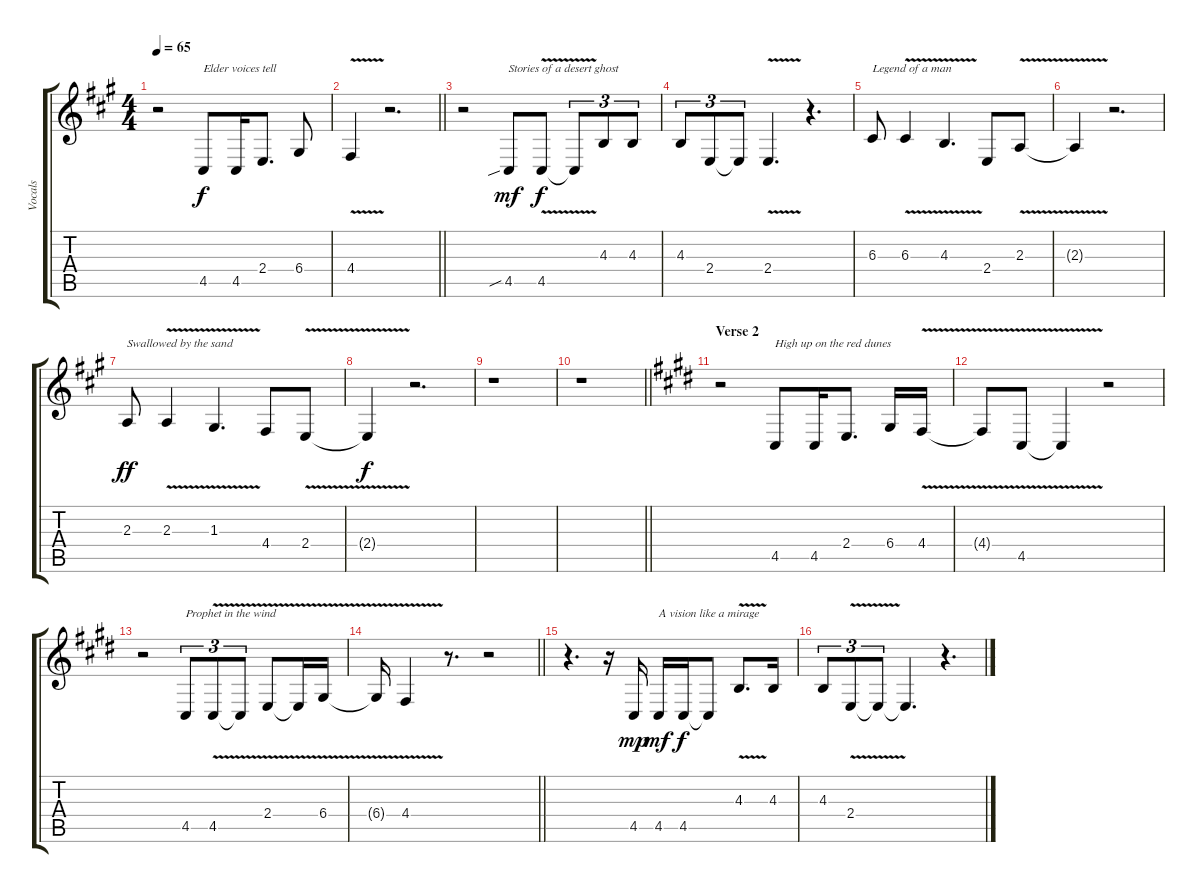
\track ("Vocals" "Vocals") {instrument pad4choir}
\staff {score tabs}
\tuning (E4 B3 G3 D3 A2 E2) {hide}
\ts (4 4)
\tempo 65
\clef g2
\ks f#minor
r.2{dy mf} 4.5.8{txt "Elder voices tell" dy f} 4.5.16 2.4.8{d} 6.4.8 |
\barLineRight lightlight
4.4{v}.4 r.2{d} |
\section ("" "")
r.2 4.5{sib}.8{txt "Stories of a desert ghost " dy mf} 4.5{v}.8{dy f} 4.5{t}.8{tu (3 2)} 4.3.8{tu (3 2)} 4.3.8{tu (3 2)} |
4.3.8{tu (3 2)} 2.4.8{tu (3 2)} 2.4{t}.8{tu (3 2)} 2.4{v}.4{d} r.4{d} |
6.3.8{txt "Legend of a man"} 6.3{v}.4 4.3{v}.4{d} 2.4.8 2.3{v}.8 |
2.3{t}.4 r.2{d} |
2.3.8{txt "Swallowed by the sand" dy ff} 2.3{v}.4 1.3{v}.4{d} 4.4.8 2.4{v}.8 |
2.4{t}.4{dy f} r.2{d} |
r.1 |
\barLineRight lightlight
r.1 |
\section ("" "Verse 2")
\ks c#minor
r.2 4.5.8{txt "High up on the red dunes"} 4.5.16 2.4.8{d} 6.4.16 4.4{v}.16 |
4.4{t}.8 4.5{v}.8 4.5{t}.4 r.2 |
r.2 4.5.8{tu (3 2) txt "Prophet in the wind"} 4.5{v}.8{tu (3 2)} 4.5{t}.8{tu (3 2)} 2.4{v}.8 2.4{t}.16 6.4{v}.16 |
\barLineRight lightlight
6.4{t}.16 4.4{v}.4 r.8{d} r.2 |
\section ("" "")
r.4{d} r.16 4.5.16{dy mp} 4.5.16{txt "A vision like a mirage" dy mf} 4.5.16{dy f} 4.5{t}.8 4.3{v}.8{d} 4.3.16 |
4.3.8{tu (3 2)} 2.4{v}.8{tu (3 2)} 2.4{t}.8{tu (3 2)} 2.4{t}.4{d} r.4{d}
